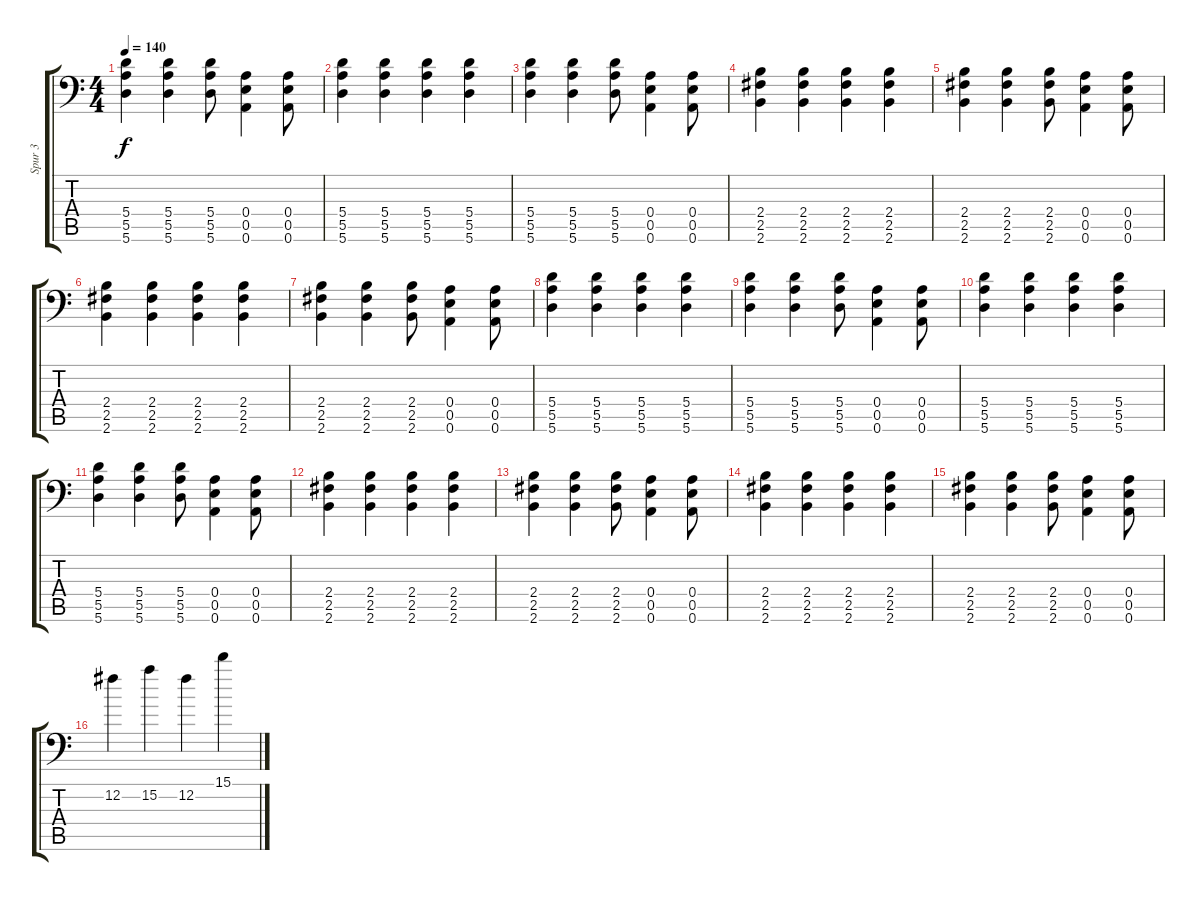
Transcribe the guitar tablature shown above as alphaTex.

\track ("Spur 3" "Spur 3") {instrument overdrivenguitar}
\staff {score tabs}
\tuning (B3 Gb3 D3 A2 E2 A1) {hide}
\ts (4 4)
\tempo 140
\clef f4
\ks c
(5.4 5.5 5.6).4{dy f} (5.4 5.5 5.6).4 (5.4 5.5 5.6).8 (0.4 0.5 0.6).4 (0.4 0.5 0.6).8 |
(5.4 5.5 5.6).4 (5.4 5.5 5.6).4 (5.4 5.5 5.6).4 (5.4 5.5 5.6).4 |
(5.4 5.5 5.6).4 (5.4 5.5 5.6).4 (5.4 5.5 5.6).8 (0.4 0.5 0.6).4 (0.4 0.5 0.6).8 |
(2.4 2.5 2.6).4 (2.4 2.5 2.6).4 (2.4 2.5 2.6).4 (2.4 2.5 2.6).4 |
(2.4 2.5 2.6).4 (2.4 2.5 2.6).4 (2.4 2.5 2.6).8 (0.4 0.5 0.6).4 (0.4 0.5 0.6).8 |
(2.4 2.5 2.6).4 (2.4 2.5 2.6).4 (2.4 2.5 2.6).4 (2.4 2.5 2.6).4 |
(2.4 2.5 2.6).4 (2.4 2.5 2.6).4 (2.4 2.5 2.6).8 (0.4 0.5 0.6).4 (0.4 0.5 0.6).8 |
(5.4 5.5 5.6).4 (5.4 5.5 5.6).4 (5.4 5.5 5.6).4 (5.4 5.5 5.6).4 |
(5.4 5.5 5.6).4 (5.4 5.5 5.6).4 (5.4 5.5 5.6).8 (0.4 0.5 0.6).4 (0.4 0.5 0.6).8 |
(5.4 5.5 5.6).4 (5.4 5.5 5.6).4 (5.4 5.5 5.6).4 (5.4 5.5 5.6).4 |
(5.4 5.5 5.6).4 (5.4 5.5 5.6).4 (5.4 5.5 5.6).8 (0.4 0.5 0.6).4 (0.4 0.5 0.6).8 |
(2.4 2.5 2.6).4 (2.4 2.5 2.6).4 (2.4 2.5 2.6).4 (2.4 2.5 2.6).4 |
(2.4 2.5 2.6).4 (2.4 2.5 2.6).4 (2.4 2.5 2.6).8 (0.4 0.5 0.6).4 (0.4 0.5 0.6).8 |
(2.4 2.5 2.6).4 (2.4 2.5 2.6).4 (2.4 2.5 2.6).4 (2.4 2.5 2.6).4 |
(2.4 2.5 2.6).4 (2.4 2.5 2.6).4 (2.4 2.5 2.6).8 (0.4 0.5 0.6).4 (0.4 0.5 0.6).8 |
12.2.4 15.2.4 12.2.4 15.1.4
